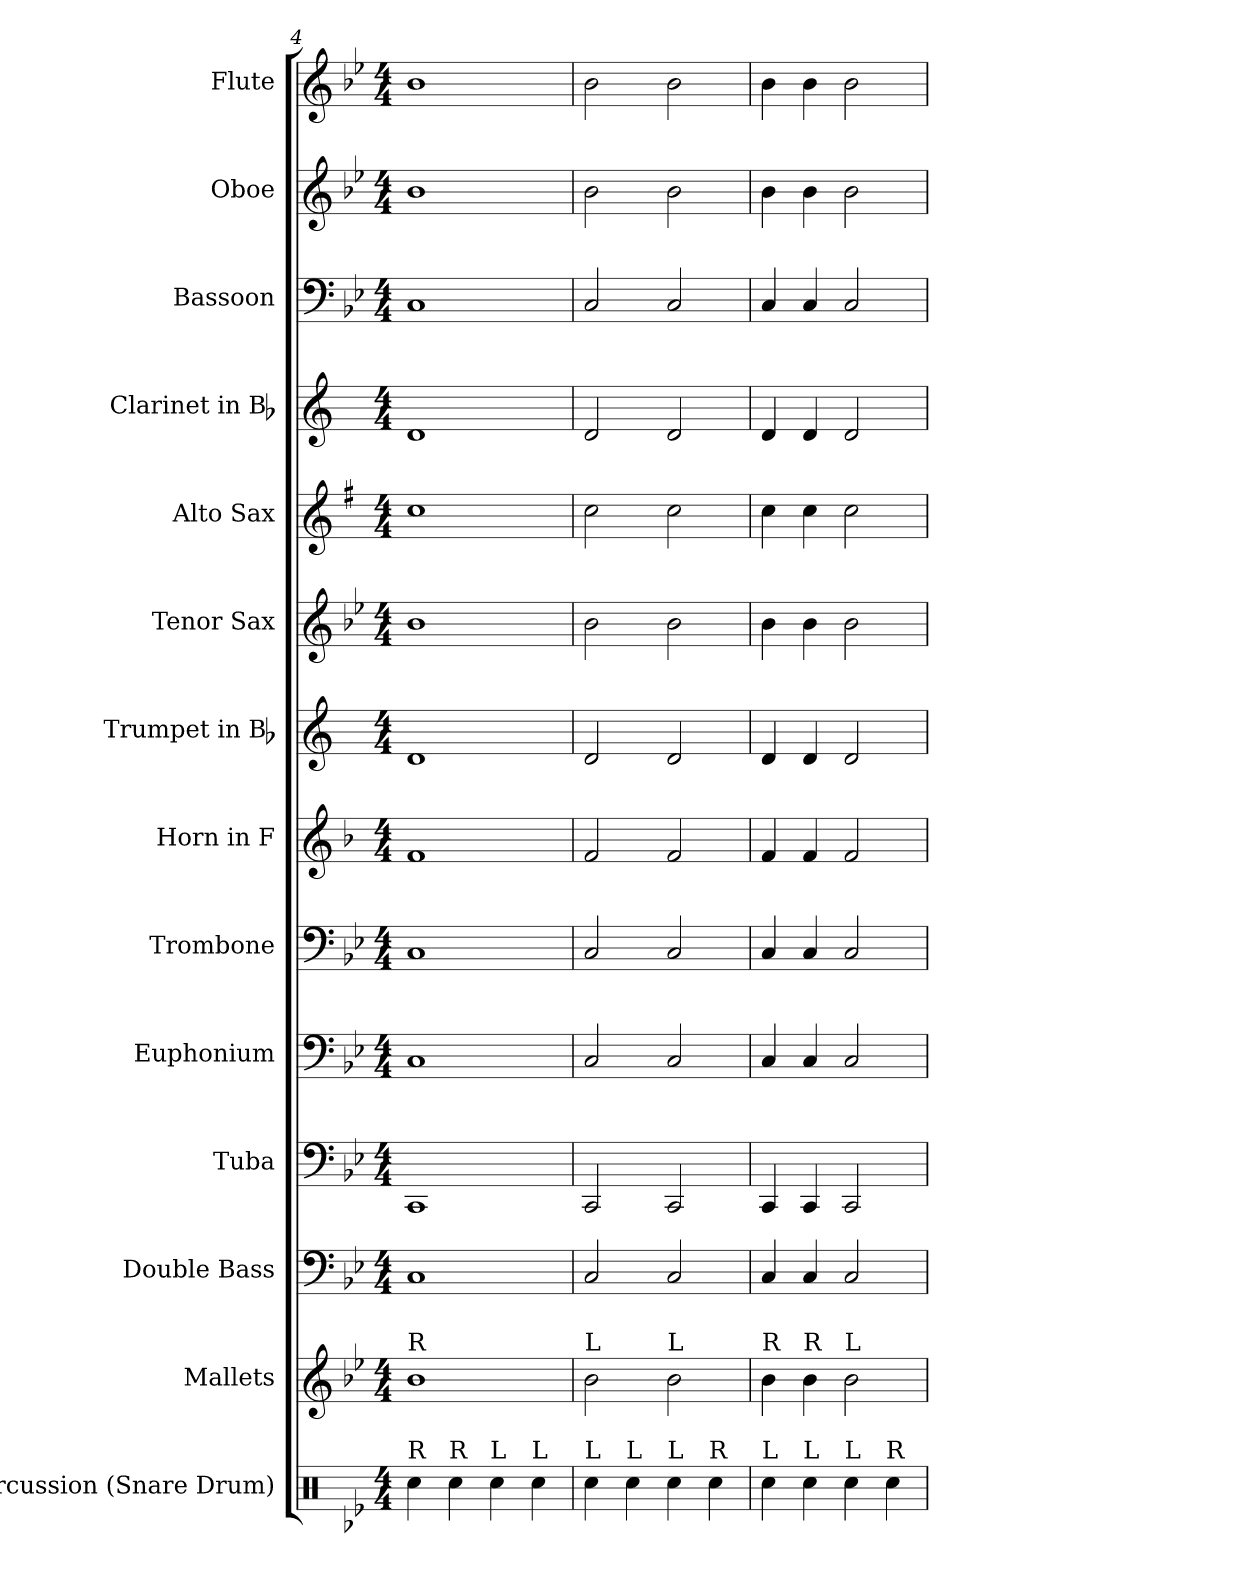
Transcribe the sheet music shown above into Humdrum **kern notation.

**kern	**kern	**kern	**kern	**kern	**kern	**kern	**kern	**kern	**kern	**kern	**kern	**kern	**kern
*part14	*part13	*part12	*part11	*part10	*part9	*part8	*part7	*part6	*part5	*part4	*part3	*part2	*part1
*staff14	*staff13	*staff12	*staff11	*staff10	*staff9	*staff8	*staff7	*staff6	*staff5	*staff4	*staff3	*staff2	*staff1
*I"Percussion (Snare Drum)	*I"Mallets	*I"Double Bass	*I"Tuba	*I"Euphonium	*I"Trombone	*I"Horn in F	*I"Trumpet in Bb	*I"Tenor Sax	*I"Alto Sax	*I"Clarinet in Bb	*I"Bassoon	*I"Oboe	*I"Flute
*I'Perc. (Snr. Drum)	*I'Mal.	*I'D.B.	*I'Tuba	*I'Euph.	*I'Tbn.	*I'Hn.	*	*I'T. Sx.	*I'A. Sx.	*	*I'Bsn.	*I'Ob.	*I'Fl.
*clefX	*clefG2	*clefF4	*clefF4	*clefF4	*clefF4	*clefG2	*clefG2	*clefG2	*clefG2	*clefG2	*clefF4	*clefG2	*clefG2
*	*	*ITrd7c12	*	*	*	*ITrd4c7	*ITrd1c2	*ITrd8c14	*ITrd5c9	*ITrd1c2	*	*	*
*k[b-e-]	*k[b-e-]	*k[b-e-]	*k[b-e-]	*k[b-e-]	*k[b-e-]	*k[b-e-]	*k[b-e-]	*k[b-e-]	*k[b-e-]	*k[b-e-]	*k[b-e-]	*k[b-e-]	*k[b-e-]
*B-:	*B-:	*B-:	*B-:	*B-:	*B-:	*B-:	*B-:	*B-:	*B-:	*B-:	*B-:	*B-:	*B-:
*M4/4	*M4/4	*M4/4	*M4/4	*M4/4	*M4/4	*M4/4	*M4/4	*M4/4	*M4/4	*M4/4	*M4/4	*M4/4	*M4/4
=4	=4	=4	=4	=4	=4	=4	=4	=4	=4	=4	=4	=4	=4
!	!LO:TX:a:t=R	!	!	!	!	!	!	!	!	!	!	!	!
!LO:TX:a:t=R	!	!	!	!	!	!	!	!	!	!	!	!	!
4Rcc\	1b-	1CC	1CC	1C	1C	1B-	1c	1B-	1e-	1c	1C	1b-	1b-
!LO:TX:a:t=R	!	!	!	!	!	!	!	!	!	!	!	!	!
4Rcc\	.	.	.	.	.	.	.	.	.	.	.	.	.
!LO:TX:a:t=L	!	!	!	!	!	!	!	!	!	!	!	!	!
4Rcc\	.	.	.	.	.	.	.	.	.	.	.	.	.
!LO:TX:a:t=L	!	!	!	!	!	!	!	!	!	!	!	!	!
4Rcc\	.	.	.	.	.	.	.	.	.	.	.	.	.
=5	=5	=5	=5	=5	=5	=5	=5	=5	=5	=5	=5	=5	=5
!	!LO:TX:a:t=L	!	!	!	!	!	!	!	!	!	!	!	!
!LO:TX:a:t=L	!	!	!	!	!	!	!	!	!	!	!	!	!
4Rcc\	2b-\	2CC/	2CC/	2C/	2C/	2B-/	2c/	2B-\	2e-\	2c/	2C/	2b-\	2b-\
!LO:TX:a:t=L	!	!	!	!	!	!	!	!	!	!	!	!	!
4Rcc\	.	.	.	.	.	.	.	.	.	.	.	.	.
!	!LO:TX:a:t=L	!	!	!	!	!	!	!	!	!	!	!	!
!LO:TX:a:t=L	!	!	!	!	!	!	!	!	!	!	!	!	!
4Rcc\	2b-\	2CC/	2CC/	2C/	2C/	2B-/	2c/	2B-\	2e-\	2c/	2C/	2b-\	2b-\
!LO:TX:a:t=R	!	!	!	!	!	!	!	!	!	!	!	!	!
4Rcc\	.	.	.	.	.	.	.	.	.	.	.	.	.
=6	=6	=6	=6	=6	=6	=6	=6	=6	=6	=6	=6	=6	=6
!	!LO:TX:a:t=R	!	!	!	!	!	!	!	!	!	!	!	!
!LO:TX:a:t=L	!	!	!	!	!	!	!	!	!	!	!	!	!
4Rcc\	4b-\	4CC/	4CC/	4C/	4C/	4B-/	4c/	4B-\	4e-\	4c/	4C/	4b-\	4b-\
!	!LO:TX:a:t=R	!	!	!	!	!	!	!	!	!	!	!	!
!LO:TX:a:t=L	!	!	!	!	!	!	!	!	!	!	!	!	!
4Rcc\	4b-\	4CC/	4CC/	4C/	4C/	4B-/	4c/	4B-\	4e-\	4c/	4C/	4b-\	4b-\
!	!LO:TX:a:t=L	!	!	!	!	!	!	!	!	!	!	!	!
!LO:TX:a:t=L	!	!	!	!	!	!	!	!	!	!	!	!	!
4Rcc\	2b-\	2CC/	2CC/	2C/	2C/	2B-/	2c/	2B-\	2e-\	2c/	2C/	2b-\	2b-\
!LO:TX:a:t=R	!	!	!	!	!	!	!	!	!	!	!	!	!
4Rcc\	.	.	.	.	.	.	.	.	.	.	.	.	.
=	=	=	=	=	=	=	=	=	=	=	=	=	=
*-	*-	*-	*-	*-	*-	*-	*-	*-	*-	*-	*-	*-	*-
